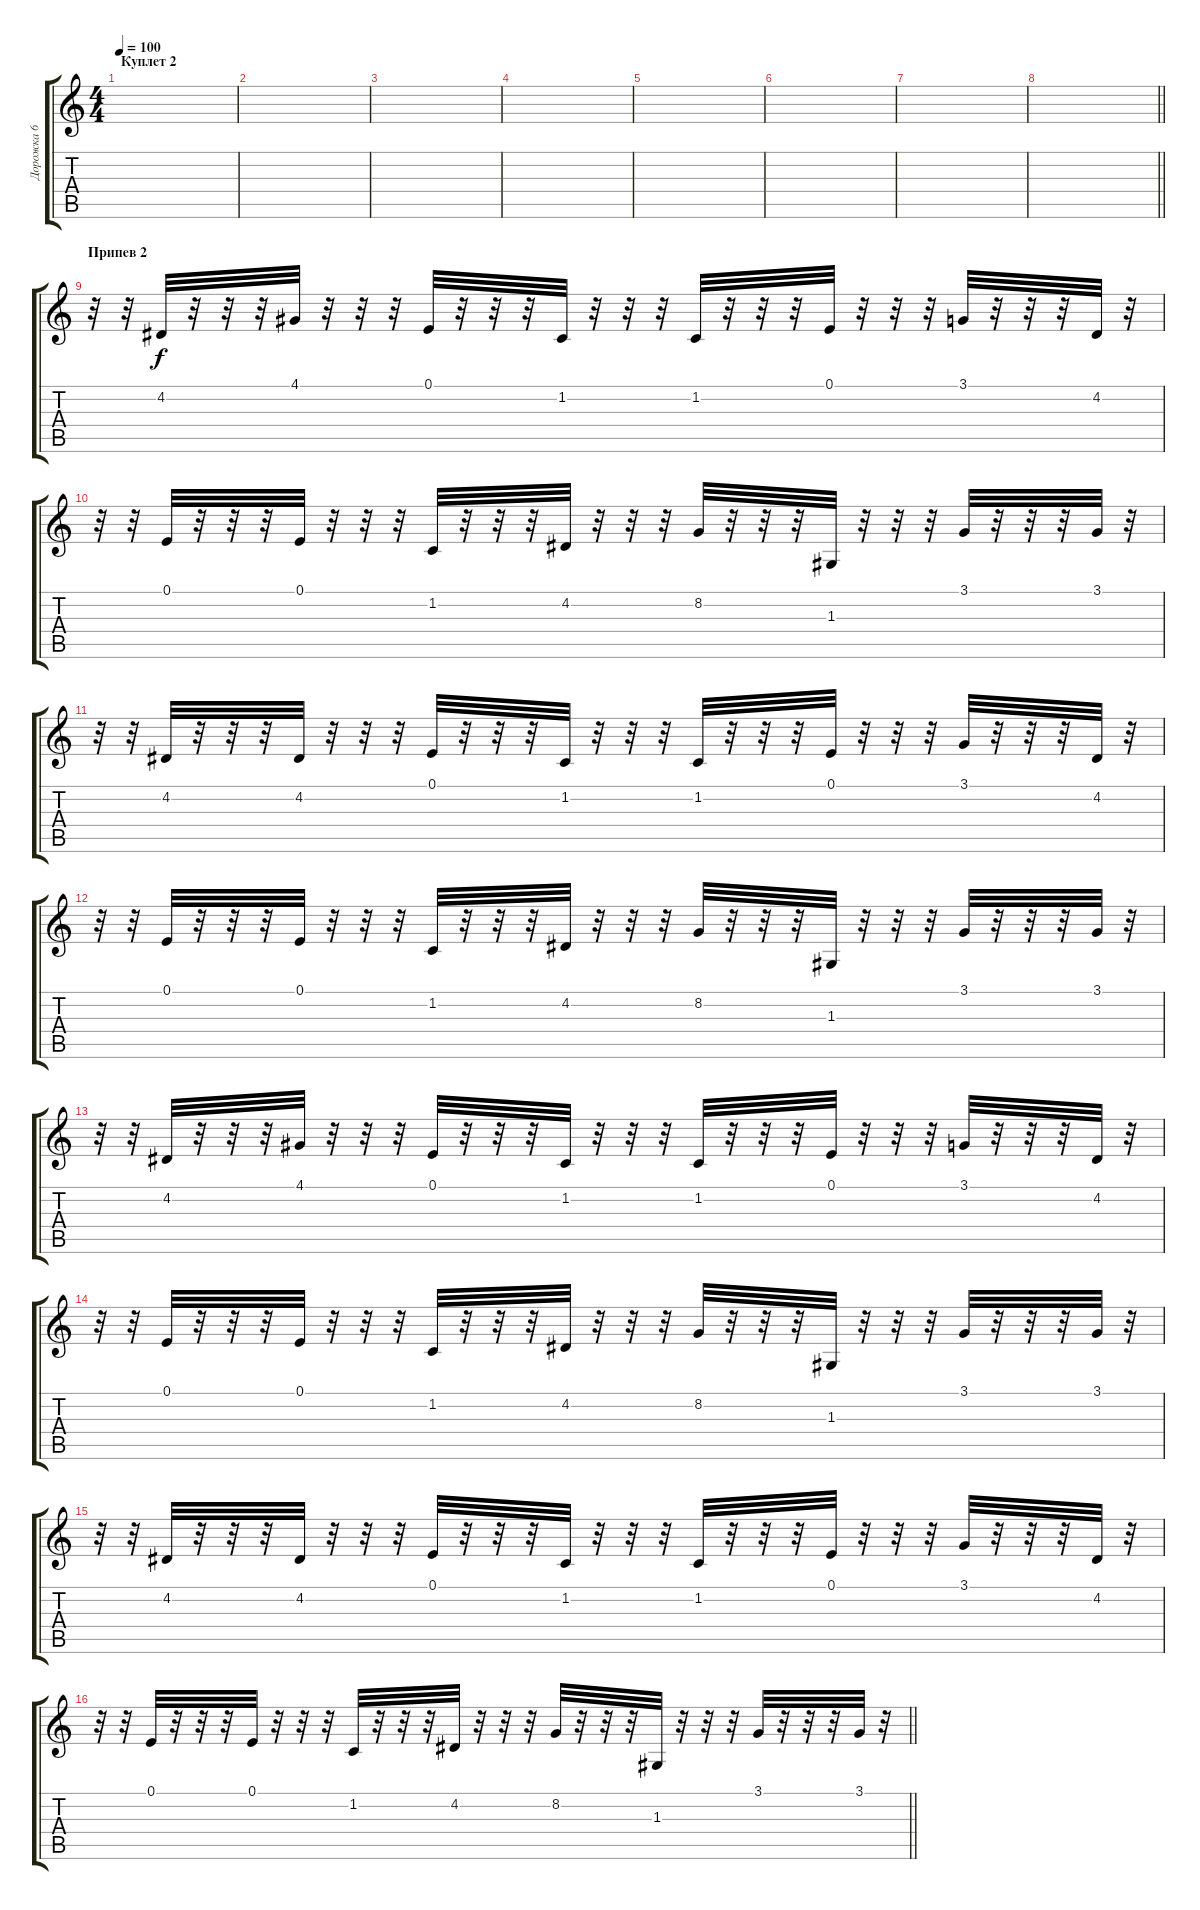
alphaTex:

\track ("Дорожка 6" "Дорожка 6") {instrument baritonesax}
\staff {score tabs}
\tuning (E4 B3 G3 D3 A2 E2) {hide}
\ts (4 4)
\section ("" "Куплет 2")
\tempo 100
\clef g2
\ks c
|
|
|
|
|
|
|
\barLineRight lightlight
|
\section ("" "Припев 2")
r.32 r.32 4.2.32 r.32 r.32 r.32 4.1.32 r.32 r.32 r.32 0.1.32 r.32 r.32 r.32 1.2.32 r.32 r.32 r.32 1.2.32 r.32 r.32 r.32 0.1.32 r.32 r.32 r.32 3.1.32 r.32 r.32 r.32 4.2.32 r.32 |
r.32 r.32 0.1.32 r.32 r.32 r.32 0.1.32 r.32 r.32 r.32 1.2.32 r.32 r.32 r.32 4.2.32 r.32 r.32 r.32 8.2.32 r.32 r.32 r.32 1.3.32 r.32 r.32 r.32 3.1.32 r.32 r.32 r.32 3.1.32 r.32 |
r.32 r.32 4.2.32 r.32 r.32 r.32 4.2.32 r.32 r.32 r.32 0.1.32 r.32 r.32 r.32 1.2.32 r.32 r.32 r.32 1.2.32 r.32 r.32 r.32 0.1.32 r.32 r.32 r.32 3.1.32 r.32 r.32 r.32 4.2.32 r.32 |
r.32 r.32 0.1.32 r.32 r.32 r.32 0.1.32 r.32 r.32 r.32 1.2.32 r.32 r.32 r.32 4.2.32 r.32 r.32 r.32 8.2.32 r.32 r.32 r.32 1.3.32 r.32 r.32 r.32 3.1.32 r.32 r.32 r.32 3.1.32 r.32 |
r.32 r.32 4.2.32 r.32 r.32 r.32 4.1.32 r.32 r.32 r.32 0.1.32 r.32 r.32 r.32 1.2.32 r.32 r.32 r.32 1.2.32 r.32 r.32 r.32 0.1.32 r.32 r.32 r.32 3.1.32 r.32 r.32 r.32 4.2.32 r.32 |
r.32 r.32 0.1.32 r.32 r.32 r.32 0.1.32 r.32 r.32 r.32 1.2.32 r.32 r.32 r.32 4.2.32 r.32 r.32 r.32 8.2.32 r.32 r.32 r.32 1.3.32 r.32 r.32 r.32 3.1.32 r.32 r.32 r.32 3.1.32 r.32 |
r.32 r.32 4.2.32 r.32 r.32 r.32 4.2.32 r.32 r.32 r.32 0.1.32 r.32 r.32 r.32 1.2.32 r.32 r.32 r.32 1.2.32 r.32 r.32 r.32 0.1.32 r.32 r.32 r.32 3.1.32 r.32 r.32 r.32 4.2.32 r.32 |
\barLineRight lightlight
r.32 r.32 0.1.32 r.32 r.32 r.32 0.1.32 r.32 r.32 r.32 1.2.32 r.32 r.32 r.32 4.2.32 r.32 r.32 r.32 8.2.32 r.32 r.32 r.32 1.3.32 r.32 r.32 r.32 3.1.32 r.32 r.32 r.32 3.1.32 r.32
